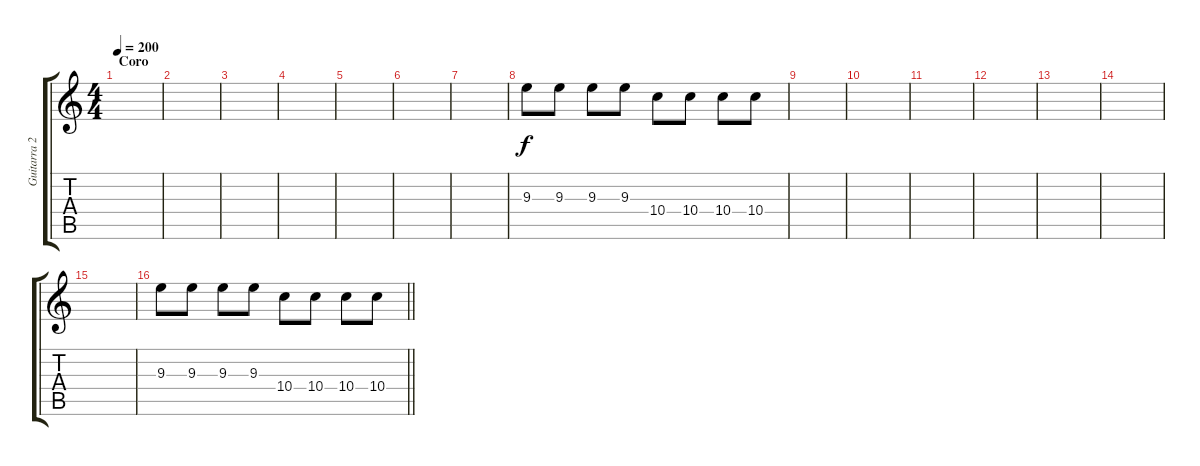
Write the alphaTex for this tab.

\track ("Guitarra 2da" "Guitarra 2") {instrument distortionguitar}
\staff {score tabs}
\tuning (E4 B3 G3 D3 A2 E2) {hide}
\ts (4 4)
\section ("" "Coro")
\tempo 200
\clef g2
\ks c
|
|
|
|
|
|
|
9.3.8 9.3.8 9.3.8 9.3.8 10.4.8 10.4.8 10.4.8 10.4.8 |
|
|
|
|
|
|
|
\barLineRight lightlight
9.3.8 9.3.8 9.3.8 9.3.8 10.4.8 10.4.8 10.4.8 10.4.8
